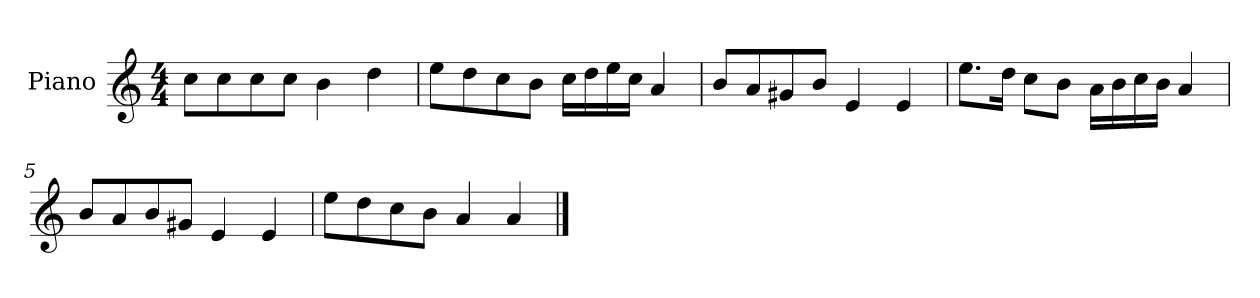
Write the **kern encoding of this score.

**kern
*part1
*staff1
*I"Piano
*I'P-no
*clefG2
*k[]
*M4/4
*MM90
=1
8cc\L
8cc\
8cc\
8cc\J
4b\
4dd\
=2
8ee\L
8dd\
8cc\
8b\J
16cc\LL
16dd\
16ee\
16cc\JJ
4a/
=3
8b/L
8a/
8g#X/
8b/J
4e/
4e/
=4
8.ee\L
16dd\Jk
8cc\L
8b\J
16a\LL
16b\
16cc\
16b\JJ
4a/
=5
8b/L
8a/
8b/
8g#X/J
4e/
4e/
!!LO:LB:g=z
=6
8ee\L
8dd\
8cc\
8b\J
4a/
4a/
==
*-
